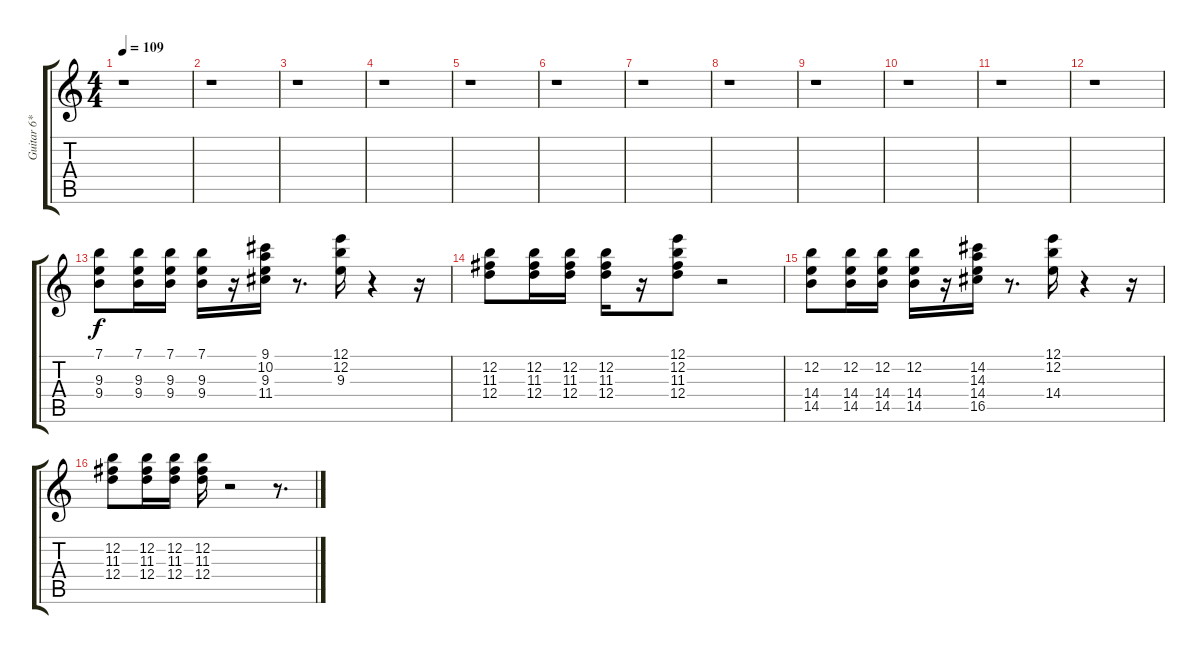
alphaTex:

\track ("Guitar 6*" "Guitar 6*") {instrument distortionguitar}
\staff {score tabs}
\tuning (E4 B3 G3 D3 A2 E2) {hide}
\ts (4 4)
\tempo 109
\clef g2
\ks c
r.1{dy f instrument distortionguitar} |
r.1 |
r.1 |
r.1 |
r.1 |
r.1 |
r.1 |
r.1 |
r.1 |
r.1 |
r.1 |
r.1 |
(7.1 9.3 9.4).8 (7.1 9.3 9.4).16 (7.1 9.3 9.4).16 (7.1 9.3 9.4).16 r.16 (9.1 10.2 9.3 11.4).16 r.8{d} (12.1 12.2 9.3).16 r.4 r.16 |
(12.2 11.3 12.4).8 (12.2 11.3 12.4).16 (12.2 11.3 12.4).16 (12.2 11.3 12.4).16 r.16 (12.1 12.2 11.3 12.4).8 r.2 |
(12.2 14.4 14.5).8 (12.2 14.4 14.5).16 (12.2 14.4 14.5).16 (12.2 14.4 14.5).16 r.16 (14.2 14.3 14.4 16.5).16 r.8{d} (12.1 12.2 14.4).16 r.4 r.16 |
(12.2 11.3 12.4).8 (12.2 11.3 12.4).16 (12.2 11.3 12.4).16 (12.2 11.3 12.4).16 r.2 r.8{d}
